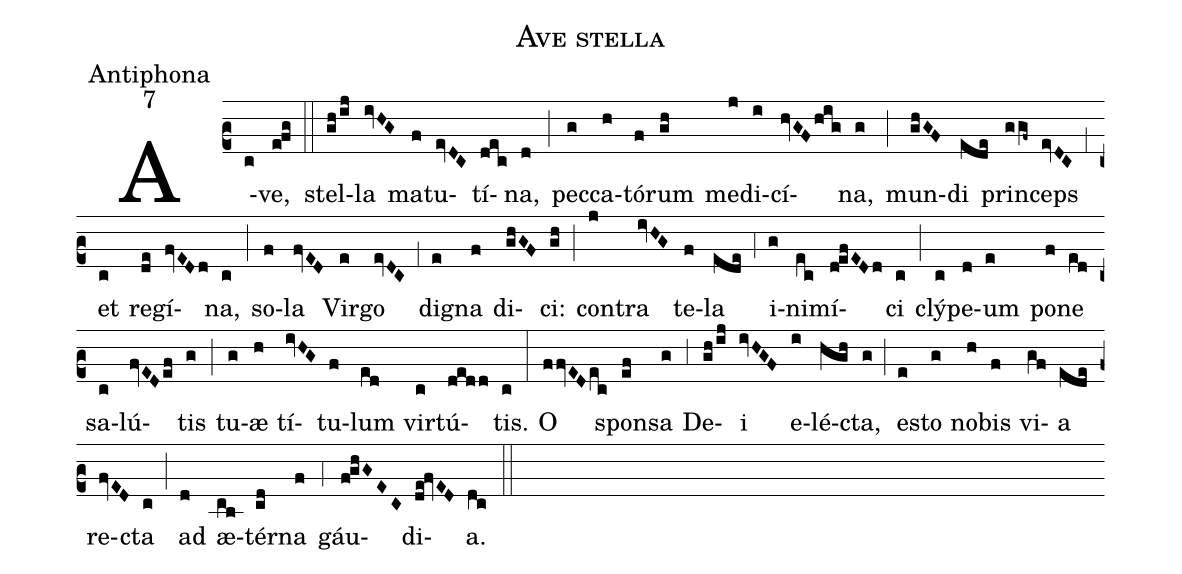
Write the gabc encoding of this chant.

name:Ave stella;
office-part:Antiphona;
mode:7;
%%
(c2) A(c)ve,(e!fg) (::) stel(gh/ij)la(ivHG) ma(f)tu(evDC)tí(dec)na,(d) (;) pec(g)ca(h)tó(f)rum(gh) me(j)di(i)cí(hvGF/hig)na,(g) (;) mun(ghGF)di(ede) prin(ggf~)ceps(evDC) (;1) et(c) re(de)gí(fvEDd)na,(c) (;) so(f)la(fvED) Vir(e)go(evDC) (;1) di(e)gna(f) di(ghGF)ci:(gh) (;) con(j)tra(ivHG) te(f)la(ede) (;4) i(g)ni(ec)mí(d!efEDd)ci(c) (;) clý(c)pe(d)um(e) po(f)ne(ed) sa(c)lú(fvED/ef)tis(g) (;) tu(g)æ(h) tí(ivHG)tu(f)lum(ed) vir(c)tú(dedd)tis.(c) (:) O(ffvED/ec) spon(ef)sa(g) (;3) De(gh/ij)i(ivHGF) e(i)lé(hgh)cta,(g) (;) est(e)o(g) no(h)bis(f) vi(gf)a(ede) re(fvED)cta(c) (;) ad(d) æ(cb)tér(cd)na(f) (;4) gáu(f!ghGEC)di(de!fvED)a.(dc) (::)
